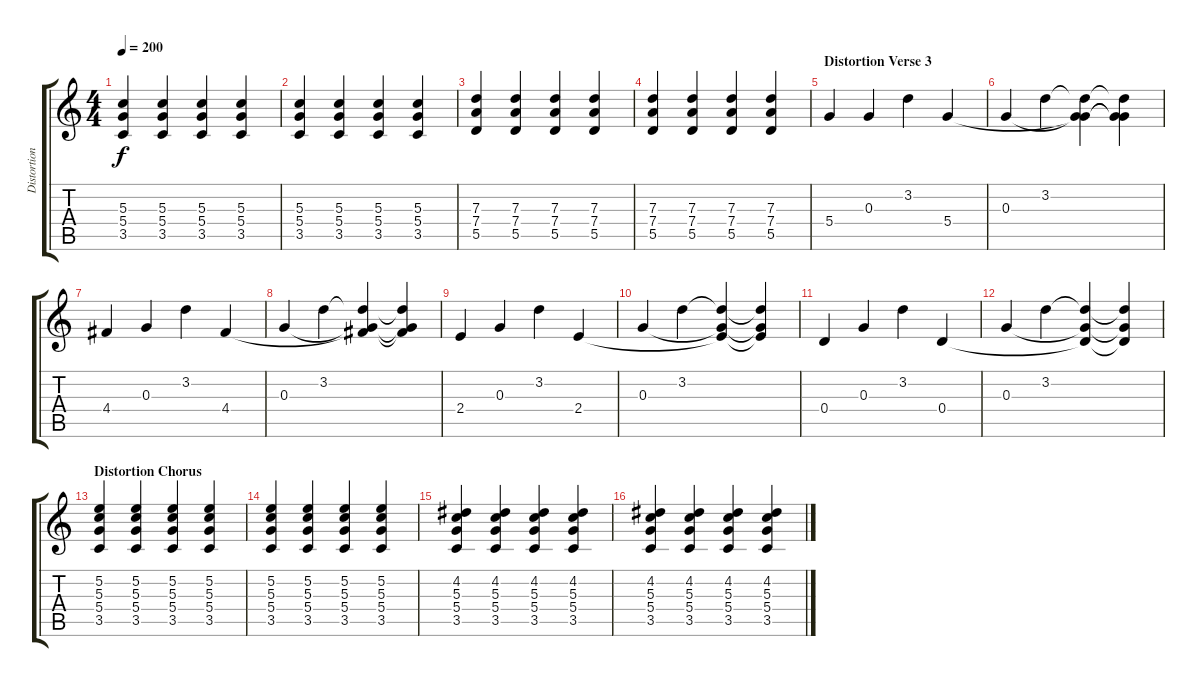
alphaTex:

\track ("Distortion Guitar (Jason)" "Distortion") {instrument distortionguitar}
\staff {score tabs}
\tuning (E4 B3 G3 D3 A2 D2) {hide}
\ts (4 4)
\tempo 200
\clef g2
\ks c
(5.3 5.4 3.5).4{dy f} (5.3 5.4 3.5).4 (5.3 5.4 3.5).4 (5.3 5.4 3.5).4 |
(5.3 5.4 3.5).4 (5.3 5.4 3.5).4 (5.3 5.4 3.5).4 (5.3 5.4 3.5).4 |
(7.3 7.4 5.5).4 (7.3 7.4 5.5).4 (7.3 7.4 5.5).4 (7.3 7.4 5.5).4 |
(7.3 7.4 5.5).4 (7.3 7.4 5.5).4 (7.3 7.4 5.5).4 (7.3 7.4 5.5).4 |
\section ("" "Distortion Verse 3")
5.4.4 0.3.4 3.2.4 5.4.4 |
0.3.4 3.2.4 (3.2{t} 0.3{t} 5.4{t}).4 (3.2{t} 0.3{t} 5.4{t}).4 |
4.4.4 0.3.4 3.2.4 4.4.4 |
0.3.4 3.2.4 (3.2{t} 0.3{t} 4.4{t}).4 (3.2{t} 0.3{t} 4.4{t}).4 |
2.4.4 0.3.4 3.2.4 2.4.4 |
0.3.4 3.2.4 (3.2{t} 0.3{t} 2.4{t}).4 (3.2{t} 0.3{t} 2.4{t}).4 |
0.4.4 0.3.4 3.2.4 0.4.4 |
0.3.4 3.2.4 (3.2{t} 0.3{t} 0.4{t}).4 (3.2{t} 0.3{t} 0.4{t}).4 |
\section ("" "Distortion Chorus")
(5.2 5.3 5.4 3.5).4 (5.2 5.3 5.4 3.5).4 (5.2 5.3 5.4 3.5).4 (5.2 5.3 5.4 3.5).4 |
(5.2 5.3 5.4 3.5).4 (5.2 5.3 5.4 3.5).4 (5.2 5.3 5.4 3.5).4 (5.2 5.3 5.4 3.5).4 |
(4.2 5.3 5.4 3.5).4 (4.2 5.3 5.4 3.5).4 (4.2 5.3 5.4 3.5).4 (4.2 5.3 5.4 3.5).4 |
(4.2 5.3 5.4 3.5).4 (4.2 5.3 5.4 3.5).4 (4.2 5.3 5.4 3.5).4 (4.2 5.3 5.4 3.5).4
